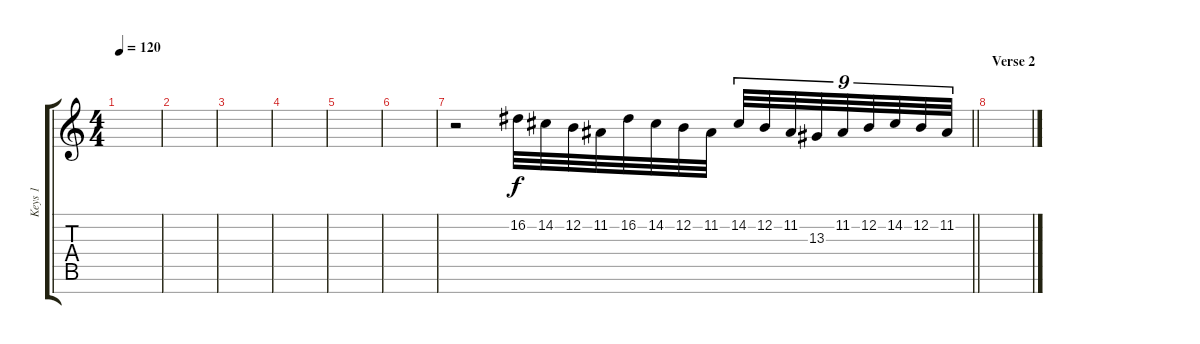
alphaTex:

\track ("Keys 1" "Keys 1") {instrument lead1square}
\staff {score tabs}
\tuning (E4 B3 G3 D3 A2 E2 B1) {hide}
\ts (4 4)
\tempo 120
\clef g2
\ks c
|
|
|
|
|
|
\barLineRight lightlight
r.2 16.2.32 14.2.32 12.2.32 11.2.32 16.2.32 14.2.32 12.2.32 11.2.32 14.2.32{tu (9 8)} 12.2.32{tu (9 8)} 11.2.32{tu (9 8)} 13.3.32{tu (9 8)} 11.2.32{tu (9 8)} 12.2.32{tu (9 8)} 14.2.32{tu (9 8)} 12.2.32{tu (9 8)} 11.2.32{tu (9 8)} |
\section ("" "Verse 2")
